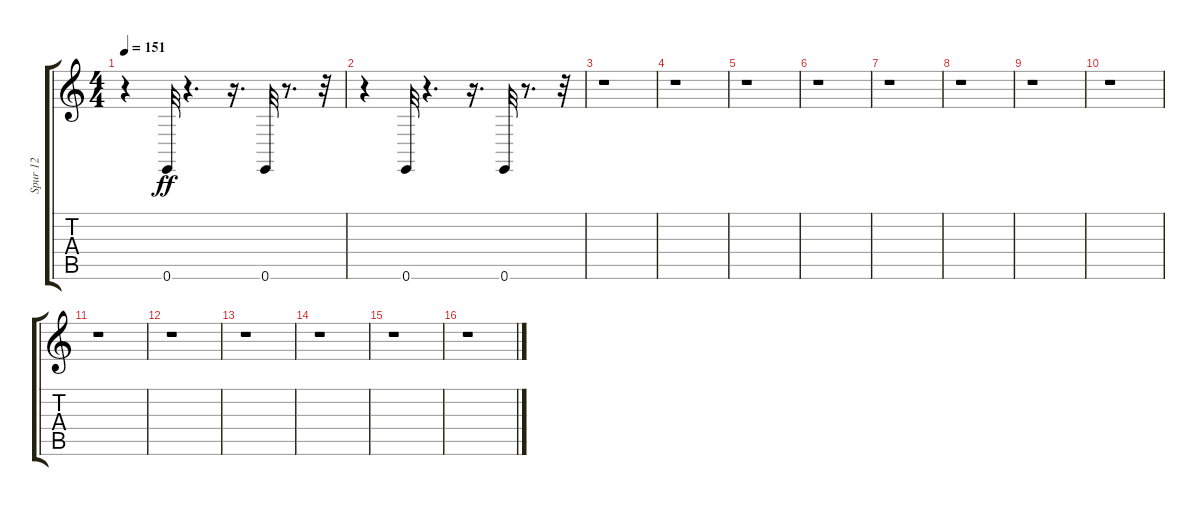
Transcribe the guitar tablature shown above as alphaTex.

\track ("Spur 12" "Spur 12") {instrument acousticgrandpiano}
\staff {score tabs}
\tuning (E4 B3 G3 D3 A2 E2) {hide}
\ts (4 4)
\tempo 151
\clef g2
\ks c
r.4{dy ff} 0.6.32 r.4{d} r.16{d} 0.6.32 r.8{d} r.32 |
r.4 0.6.32 r.4{d} r.16{d} 0.6.32 r.8{d} r.32 |
r.1 |
r.1 |
r.1 |
r.1 |
r.1 |
r.1 |
r.1 |
r.1 |
r.1 |
r.1 |
r.1 |
r.1 |
r.1 |
r.1
